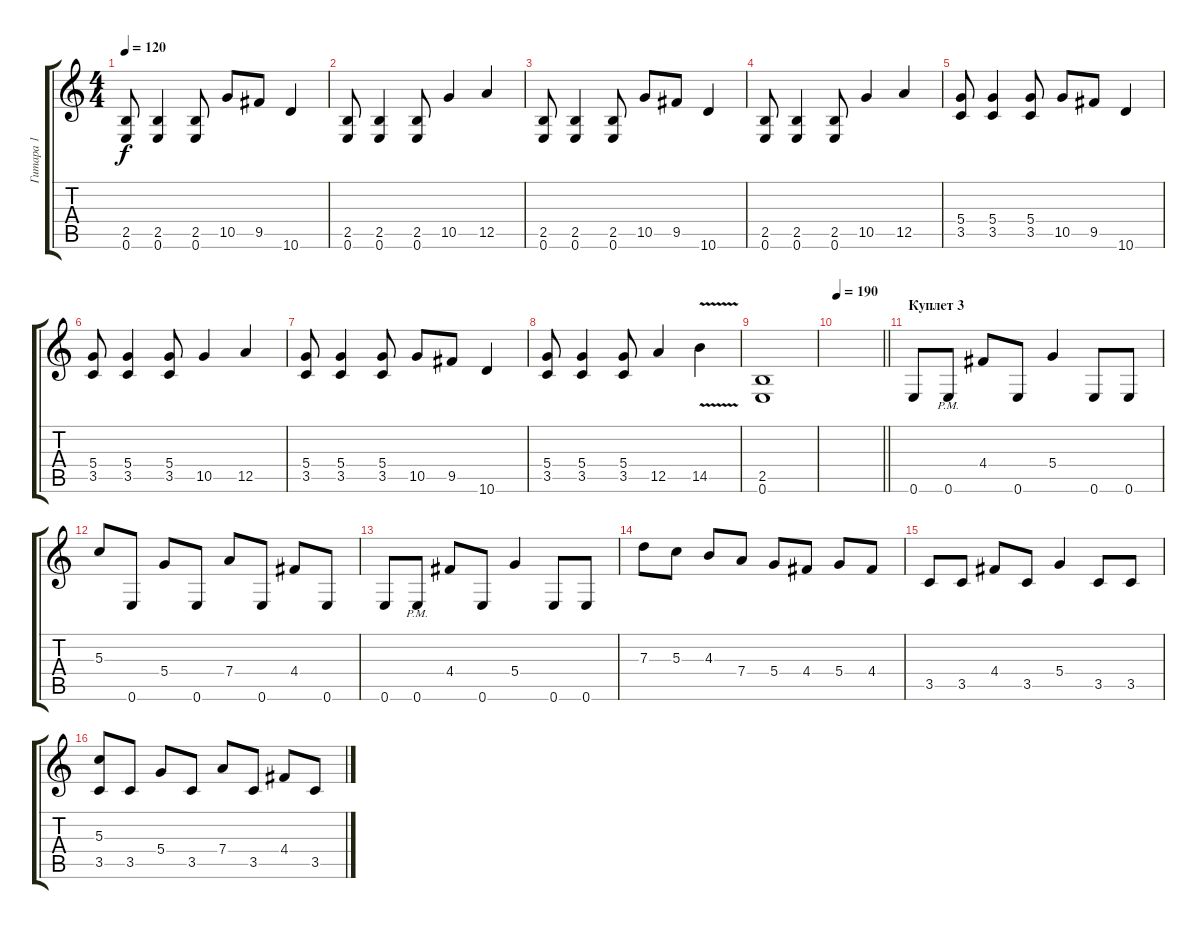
\track ("Гитара 1" "Гитара 1") {instrument distortionguitar}
\staff {score tabs}
\tuning (E4 B3 G3 D3 A2 E2) {hide}
\ts (4 4)
\tempo 120
\clef g2
\ks c
(2.5 0.6).8{dy f} (2.5 0.6).4 (2.5 0.6).8 10.5.8 9.5.8 10.6.4 |
(2.5 0.6).8 (2.5 0.6).4 (2.5 0.6).8 10.5.4 12.5.4 |
(2.5 0.6).8 (2.5 0.6).4 (2.5 0.6).8 10.5.8 9.5.8 10.6.4 |
(2.5 0.6).8 (2.5 0.6).4 (2.5 0.6).8 10.5.4 12.5.4 |
(5.4 3.5).8 (5.4 3.5).4 (5.4 3.5).8 10.5.8 9.5.8 10.6.4 |
(5.4 3.5).8 (5.4 3.5).4 (5.4 3.5).8 10.5.4 12.5.4 |
(5.4 3.5).8 (5.4 3.5).4 (5.4 3.5).8 10.5.8 9.5.8 10.6.4 |
(5.4 3.5).8 (5.4 3.5).4 (5.4 3.5).8 12.5.4 14.5{v}.4 |
(2.5 0.6).1 |
\tempo 190
\barLineRight lightlight
|
\section ("" "Куплет 3")
0.6.8 0.6{pm}.8 4.4.8 0.6.8 5.4.4 0.6.8 0.6.8 |
5.3.8 0.6.8 5.4.8 0.6.8 7.4.8 0.6.8 4.4.8 0.6.8 |
0.6.8 0.6{pm}.8 4.4.8 0.6.8 5.4.4 0.6.8 0.6.8 |
7.3.8 5.3.8 4.3.8 7.4.8 5.4.8 4.4.8 5.4.8 4.4.8 |
3.5.8 3.5.8 4.4.8 3.5.8 5.4.4 3.5.8 3.5.8 |
(5.3 3.5).8 3.5.8 5.4.8 3.5.8 7.4.8 3.5.8 4.4.8 3.5.8
